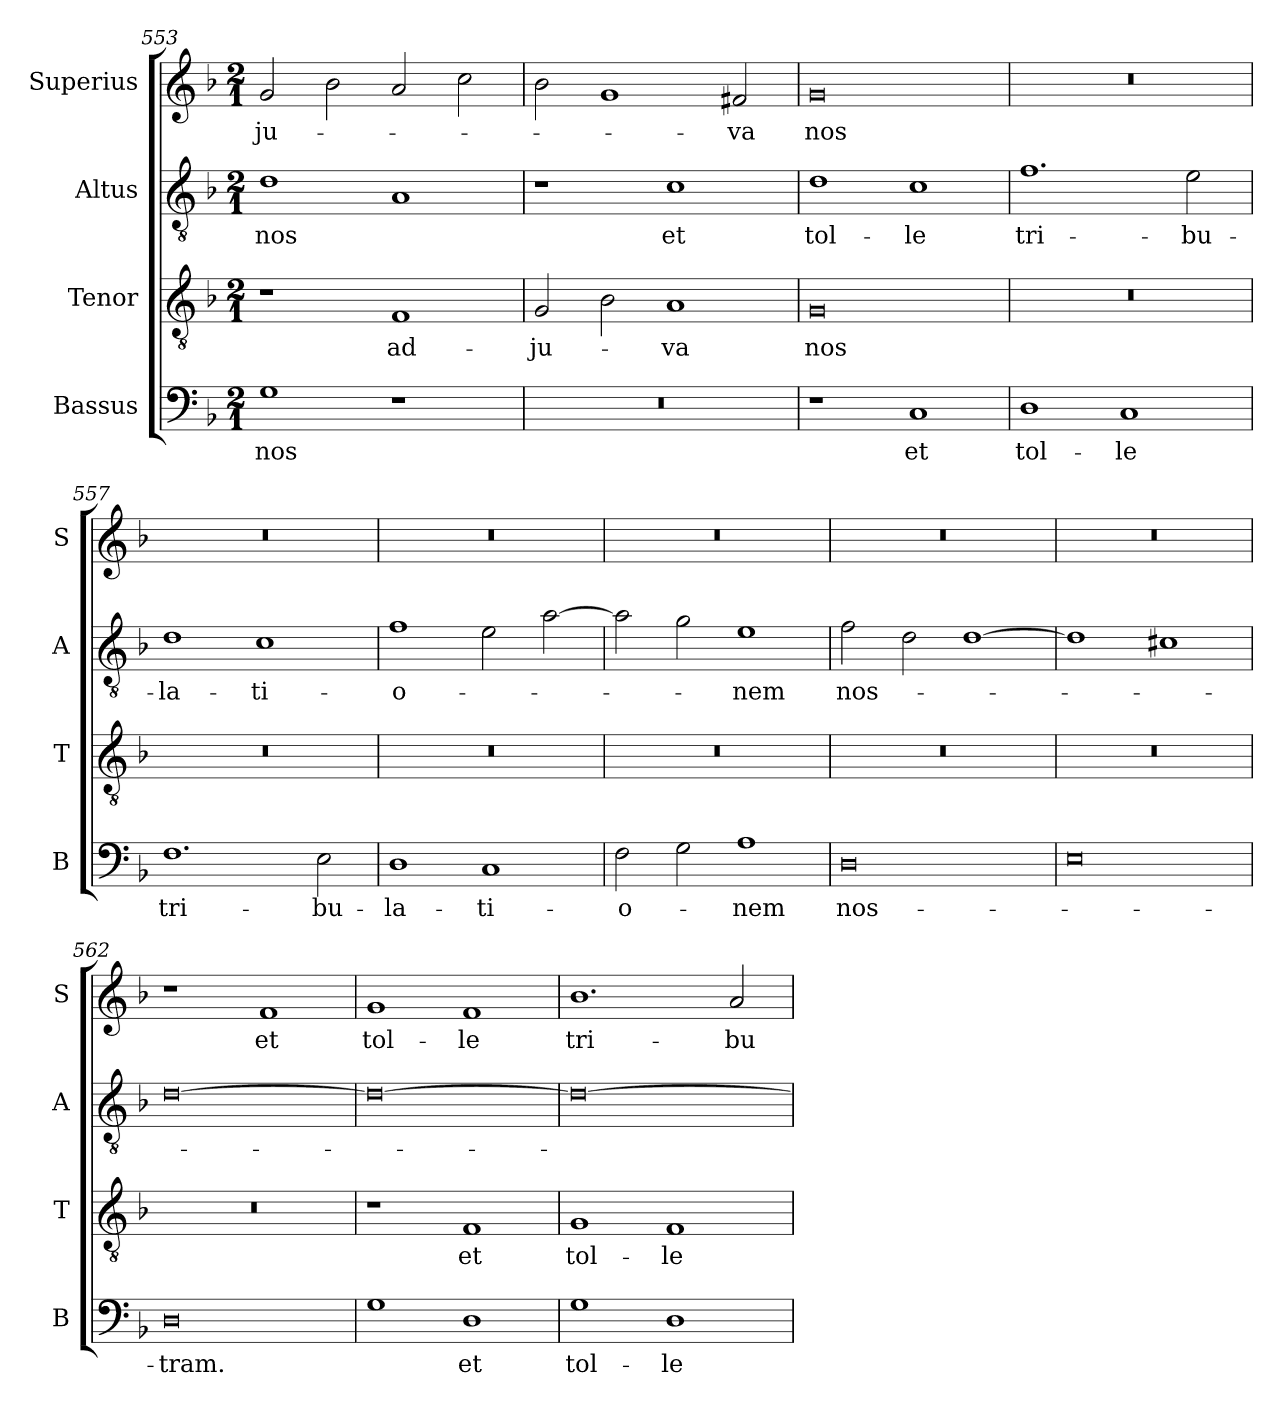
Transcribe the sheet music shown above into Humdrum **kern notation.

**kern	**text	**kern	**text	**kern	**text	**kern	**text
*part4	*part4	*part3	*part3	*part2	*part2	*part1	*part1
*staff4	*staff4	*staff3	*staff3	*staff2	*staff2	*staff1	*staff1
*I"Bassus	*	*I"Tenor	*	*I"Altus	*	*I"Superius	*
*I'B	*	*I'T	*	*I'A	*	*I'S	*
*clefF4	*	*clefGv2	*	*clefGv2	*	*clefG2	*
*k[b-]	*	*k[b-]	*	*k[b-]	*	*k[b-]	*
*M2/1	*	*M2/1	*	*M2/1	*	*M2/1	*
=553	=553	=553	=553	=553	=553	=553	=553
1G	nos	1r	.	1d	nos	2g/	-ju-
.	.	.	.	.	.	2b-\	.
1r	.	1F	ad-	1A	.	2a/	.
.	.	.	.	.	.	2cc\	.
=554	=554	=554	=554	=554	=554	=554	=554
0r	.	2G/	-ju-	1r	.	2b-\	.
.	.	2B-\	.	.	.	1g	.
.	.	1A	-va	1c	et	.	.
.	.	.	.	.	.	2f#X/	-va
=555	=555	=555	=555	=555	=555	=555	=555
1r	.	0G	nos	1d	tol-	0g	nos
1C	et	.	.	1c	-le	.	.
=556	=556	=556	=556	=556	=556	=556	=556
1D	tol-	0r	.	1.f	tri-	0r	.
1C	-le	.	.	.	.	.	.
.	.	.	.	2e\	-bu-	.	.
=557	=557	=557	=557	=557	=557	=557	=557
1.F	tri-	0r	.	1d	-la-	0r	.
.	.	.	.	1c	-ti-	.	.
2E\	-bu-	.	.	.	.	.	.
=558	=558	=558	=558	=558	=558	=558	=558
1D	-la-	0r	.	1f	-o-	0r	.
1C	-ti-	.	.	2e\	.	.	.
.	.	.	.	[2a\	.	.	.
=559	=559	=559	=559	=559	=559	=559	=559
2F\	-o-	0r	.	2a\]	.	0r	.
2G\	.	.	.	2g\	.	.	.
1A	-nem	.	.	1e	-nem	.	.
=560	=560	=560	=560	=560	=560	=560	=560
0D	nos-	0r	.	2f\	nos-	0r	.
.	.	.	.	2d\	.	.	.
.	.	.	.	[1d	.	.	.
=561	=561	=561	=561	=561	=561	=561	=561
0E	.	0r	.	1d]	.	0r	.
.	.	.	.	1c#X	.	.	.
=562	=562	=562	=562	=562	=562	=562	=562
0D	-tram.	0r	.	[0d	.	1r	.
.	.	.	.	.	.	1f	et
=563	=563	=563	=563	=563	=563	=563	=563
1G	.	1r	.	0d_	.	1g	tol-
1D	et	1F	et	.	.	1f	-le
=564	=564	=564	=564	=564	=564	=564	=564
1G	tol-	1G	tol-	0d_	.	1.b-	tri-
1D	-le	1F	-le	.	.	.	.
.	.	.	.	.	.	2a/	-bu-
=	=	=	=	=	=	=	=
*-	*-	*-	*-	*-	*-	*-	*-
